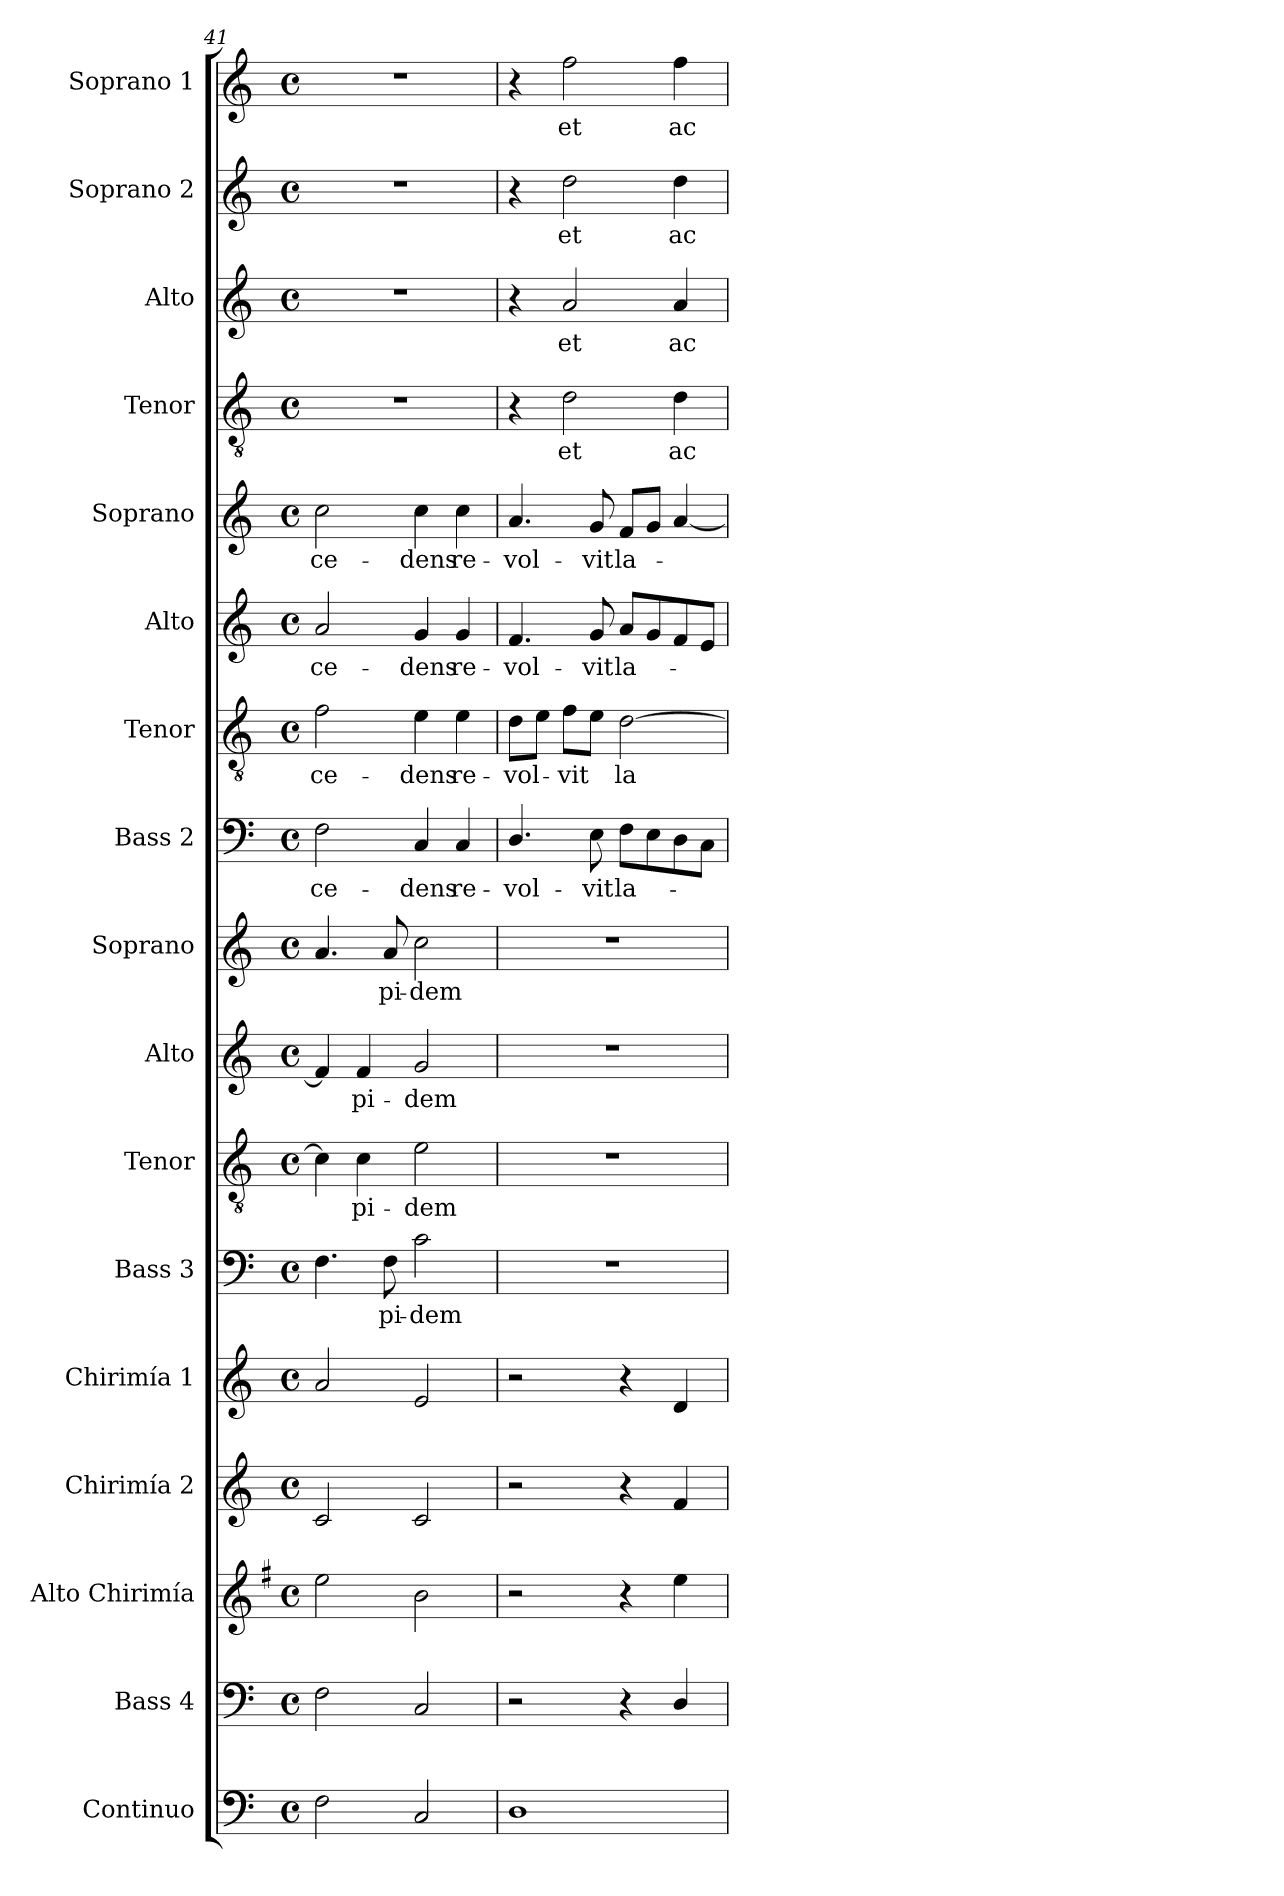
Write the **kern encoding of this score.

**kern	**kern	**kern	**kern	**kern	**kern	**text	**kern	**text	**kern	**text	**kern	**text	**kern	**text	**kern	**text	**kern	**text	**kern	**text	**kern	**text	**kern	**text	**kern	**text	**kern	**text
*part17	*part16	*part15	*part14	*part13	*part12	*part12	*part11	*part11	*part10	*part10	*part9	*part9	*part8	*part8	*part7	*part7	*part6	*part6	*part5	*part5	*part4	*part4	*part3	*part3	*part2	*part2	*part1	*part1
*staff17	*staff16	*staff15	*staff14	*staff13	*staff12	*staff12	*staff11	*staff11	*staff10	*staff10	*staff9	*staff9	*staff8	*staff8	*staff7	*staff7	*staff6	*staff6	*staff5	*staff5	*staff4	*staff4	*staff3	*staff3	*staff2	*staff2	*staff1	*staff1
*I"Continuo	*I"Bass  4	*I"Alto Chirimía	*I"Chirimía 2	*I"Chirimía 1	*I"Bass 3	*	*I"Tenor	*	*I"Alto	*	*I"Soprano	*	*I"Bass 2	*	*I"Tenor	*	*I"Alto	*	*I"Soprano	*	*I"Tenor	*	*I"Alto	*	*I"Soprano 2	*	*I"Soprano 1	*
*I'Cont.	*I'B4.	*I'Alt. Chi.	*I'Chi. 2	*I'Chi. 1	*I'B3.	*	*I'T.	*	*I'A.	*	*I'S.	*	*I'B2.	*	*I'T.	*	*I'A.	*	*I'S.	*	*I'T.	*	*I'A.	*	*I'S.	*	*I'S.	*
*clefF4	*clefF4	*clefG2	*clefG2	*clefG2	*clefF4	*	*clefGv2	*	*clefG2	*	*clefG2	*	*clefF4	*	*clefGv2	*	*clefG2	*	*clefG2	*	*clefGv2	*	*clefG2	*	*clefG2	*	*clefG2	*
*	*	*ITrd4c7	*	*	*	*	*ITrd7c12	*	*	*	*	*	*	*	*ITrd7c12	*	*	*	*	*	*ITrd7c12	*	*	*	*	*	*	*
*k[]	*k[]	*k[]	*k[]	*k[]	*k[]	*	*k[]	*	*k[]	*	*k[]	*	*k[]	*	*k[]	*	*k[]	*	*k[]	*	*k[]	*	*k[]	*	*k[]	*	*k[]	*
*C:	*C:	*C:	*C:	*C:	*C:	*	*C:	*	*C:	*	*C:	*	*C:	*	*C:	*	*C:	*	*C:	*	*C:	*	*C:	*	*C:	*	*C:	*
*M4/4	*M4/4	*M4/4	*M4/4	*M4/4	*M4/4	*	*M4/4	*	*M4/4	*	*M4/4	*	*M4/4	*	*M4/4	*	*M4/4	*	*M4/4	*	*M4/4	*	*M4/4	*	*M4/4	*	*M4/4	*
*met(c)	*met(c)	*met(c)	*met(c)	*met(c)	*met(c)	*	*met(c)	*	*met(c)	*	*met(c)	*	*met(c)	*	*met(c)	*	*met(c)	*	*met(c)	*	*met(c)	*	*met(c)	*	*met(c)	*	*met(c)	*
=41	=41	=41	=41	=41	=41	=41	=41	=41	=41	=41	=41	=41	=41	=41	=41	=41	=41	=41	=41	=41	=41	=41	=41	=41	=41	=41	=41	=41
!	!	!	!	!	!	!	!	!	!	!	!	!	!	!LO:LY:b:color=#000000	!	!	!	!	!	!	!	!	!	!	!	!	!	!
!	!	!	!	!	!	!	!	!	!	!	!	!	!	!	!	!LO:LY:b:color=#000000	!	!	!	!	!	!	!	!	!	!	!	!
!	!	!	!	!	!	!	!	!	!	!	!	!	!	!	!	!	!	!LO:LY:b:color=#000000	!	!	!	!	!	!	!	!	!	!
!	!	!	!	!	!	!	!	!	!	!	!	!	!	!	!	!	!	!	!	!LO:LY:b:color=#000000	!	!	!	!	!	!	!	!
2Fi\	2Fi\	2ai\	2ci/	2ai/	4.Fi\	.	4Ci\]	.	4fi/]	.	4.ai/	.	2Fi\	-ce-	2Fi\	-ce-	2ai/	-ce-	2cci\	-ce-	1r	.	1r	.	1r	.	1r	.
!	!	!	!	!	!	!	!	!LO:LY:b:color=#000000	!	!	!	!	!	!	!	!	!	!	!	!	!	!	!	!	!	!	!	!
!	!	!	!	!	!	!	!	!	!	!LO:LY:b:color=#000000	!	!	!	!	!	!	!	!	!	!	!	!	!	!	!	!	!	!
.	.	.	.	.	.	.	4Ci\	-pi-	4fi/	-pi-	.	.	.	.	.	.	.	.	.	.	.	.	.	.	.	.	.	.
!	!	!	!	!	!	!LO:LY:b:color=#000000	!	!	!	!	!	!	!	!	!	!	!	!	!	!	!	!	!	!	!	!	!	!
!	!	!	!	!	!	!	!	!	!	!	!	!LO:LY:b:color=#000000	!	!	!	!	!	!	!	!	!	!	!	!	!	!	!	!
.	.	.	.	.	8Fi\	-pi-	.	.	.	.	8ai/	-pi-	.	.	.	.	.	.	.	.	.	.	.	.	.	.	.	.
!	!	!	!	!	!	!LO:LY:b:color=#000000	!	!	!	!	!	!	!	!	!	!	!	!	!	!	!	!	!	!	!	!	!	!
!	!	!	!	!	!	!	!	!LO:LY:b:color=#000000	!	!	!	!	!	!	!	!	!	!	!	!	!	!	!	!	!	!	!	!
!	!	!	!	!	!	!	!	!	!	!LO:LY:b:color=#000000	!	!	!	!	!	!	!	!	!	!	!	!	!	!	!	!	!	!
!	!	!	!	!	!	!	!	!	!	!	!	!LO:LY:b:color=#000000	!	!	!	!	!	!	!	!	!	!	!	!	!	!	!	!
!	!	!	!	!	!	!	!	!	!	!	!	!	!	!LO:LY:b:color=#000000	!	!	!	!	!	!	!	!	!	!	!	!	!	!
!	!	!	!	!	!	!	!	!	!	!	!	!	!	!	!	!LO:LY:b:color=#000000	!	!	!	!	!	!	!	!	!	!	!	!
!	!	!	!	!	!	!	!	!	!	!	!	!	!	!	!	!	!	!LO:LY:b:color=#000000	!	!	!	!	!	!	!	!	!	!
!	!	!	!	!	!	!	!	!	!	!	!	!	!	!	!	!	!	!	!	!LO:LY:b:color=#000000	!	!	!	!	!	!	!	!
2Ci/	2Ci/	2ei\	2ci/	2ei/	2ci\	-dem	2Ei\	-dem	2gi/	-dem	2cci\	-dem	4Ci/	-dens	4Ei\	-dens	4gi/	-dens	4cci\	-dens	.	.	.	.	.	.	.	.
!	!	!	!	!	!	!	!	!	!	!	!	!	!	!LO:LY:b:color=#000000	!	!	!	!	!	!	!	!	!	!	!	!	!	!
!	!	!	!	!	!	!	!	!	!	!	!	!	!	!	!	!LO:LY:b:color=#000000	!	!	!	!	!	!	!	!	!	!	!	!
!	!	!	!	!	!	!	!	!	!	!	!	!	!	!	!	!	!	!LO:LY:b:color=#000000	!	!	!	!	!	!	!	!	!	!
!	!	!	!	!	!	!	!	!	!	!	!	!	!	!	!	!	!	!	!	!LO:LY:b:color=#000000	!	!	!	!	!	!	!	!
.	.	.	.	.	.	.	.	.	.	.	.	.	4Ci/	re-	4Ei\	re-	4gi/	re-	4cci\	re-	.	.	.	.	.	.	.	.
!!LO:PB:g=z
=42	=42	=42	=42	=42	=42	=42	=42	=42	=42	=42	=42	=42	=42	=42	=42	=42	=42	=42	=42	=42	=42	=42	=42	=42	=42	=42	=42	=42
!	!	!	!	!	!	!	!	!	!	!	!	!	!	!LO:LY:b:color=#000000	!	!	!	!	!	!	!	!	!	!	!	!	!	!
!	!	!	!	!	!	!	!	!	!	!	!	!	!	!	!	!LO:LY:b:color=#000000	!	!	!	!	!	!	!	!	!	!	!	!
!	!	!	!	!	!	!	!	!	!	!	!	!	!	!	!	!	!	!LO:LY:b:color=#000000	!	!	!	!	!	!	!	!	!	!
!	!	!	!	!	!	!	!	!	!	!	!	!	!	!	!	!	!	!	!	!LO:LY:b:color=#000000	!	!	!	!	!	!	!	!
1Di	2r	2r	2r	2r	1r	.	1r	.	1r	.	1r	.	4.Di/	-vol-	8Di\L	-vol-	4.fi/	-vol-	4.ai/	-vol-	4r	.	4r	.	4r	.	4r	.
.	.	.	.	.	.	.	.	.	.	.	.	.	.	.	8Ei\J	.	.	.	.	.	.	.	.	.	.	.	.	.
!	!	!	!	!	!	!	!	!	!	!	!	!	!	!	!	!LO:LY:b:color=#000000	!	!	!	!	!	!	!	!	!	!	!	!
!	!	!	!	!	!	!	!	!	!	!	!	!	!	!	!	!	!	!	!	!	!	!LO:LY:b:color=#000000	!	!	!	!	!	!
!	!	!	!	!	!	!	!	!	!	!	!	!	!	!	!	!	!	!	!	!	!	!	!	!LO:LY:b:color=#000000	!	!	!	!
!	!	!	!	!	!	!	!	!	!	!	!	!	!	!	!	!	!	!	!	!	!	!	!	!	!	!LO:LY:b:color=#000000	!	!
!	!	!	!	!	!	!	!	!	!	!	!	!	!	!	!	!	!	!	!	!	!	!	!	!	!	!	!	!LO:LY:b:color=#000000
.	.	.	.	.	.	.	.	.	.	.	.	.	.	.	8Fi\L	-vit	.	.	.	.	2Di\	et	2ai/	et	2ddi\	et	2ffi\	et
!	!	!	!	!	!	!	!	!	!	!	!	!	!	!LO:LY:b:color=#000000	!	!	!	!	!	!	!	!	!	!	!	!	!	!
!	!	!	!	!	!	!	!	!	!	!	!	!	!	!	!	!	!	!LO:LY:b:color=#000000	!	!	!	!	!	!	!	!	!	!
!	!	!	!	!	!	!	!	!	!	!	!	!	!	!	!	!	!	!	!	!LO:LY:b:color=#000000	!	!	!	!	!	!	!	!
.	.	.	.	.	.	.	.	.	.	.	.	.	8Ei\	-vit	8Ei\J	.	8gi/	-vit	8gi/	-vit	.	.	.	.	.	.	.	.
!	!	!	!	!	!	!	!	!	!	!	!	!	!	!LO:LY:b:color=#000000	!	!	!	!	!	!	!	!	!	!	!	!	!	!
!	!	!	!	!	!	!	!	!	!	!	!	!	!	!	!	!LO:LY:b:color=#000000	!	!	!	!	!	!	!	!	!	!	!	!
!	!	!	!	!	!	!	!	!	!	!	!	!	!	!	!	!	!	!LO:LY:b:color=#000000	!	!	!	!	!	!	!	!	!	!
!	!	!	!	!	!	!	!	!	!	!	!	!	!	!	!	!	!	!	!	!LO:LY:b:color=#000000	!	!	!	!	!	!	!	!
.	4r	4r	4r	4r	.	.	.	.	.	.	.	.	8Fi\L	la-	[>2Di\	la-	8ai/L	la-	8fi/L	la-	.	.	.	.	.	.	.	.
.	.	.	.	.	.	.	.	.	.	.	.	.	8Ei\	.	.	.	8gi/	.	8gi/J	.	.	.	.	.	.	.	.	.
!	!	!	!	!	!	!	!	!	!	!	!	!	!	!	!	!	!	!	!	!	!	!LO:LY:b:color=#000000	!	!	!	!	!	!
!	!	!	!	!	!	!	!	!	!	!	!	!	!	!	!	!	!	!	!	!	!	!	!	!LO:LY:b:color=#000000	!	!	!	!
!	!	!	!	!	!	!	!	!	!	!	!	!	!	!	!	!	!	!	!	!	!	!	!	!	!	!LO:LY:b:color=#000000	!	!
!	!	!	!	!	!	!	!	!	!	!	!	!	!	!	!	!	!	!	!	!	!	!	!	!	!	!	!	!LO:LY:b:color=#000000
.	4Di/	4ai\	4fi/	4di/	.	.	.	.	.	.	.	.	8Di\	.	.	.	8fi/	.	[<4ai/	.	4Di\	ac-	4ai/	ac-	4ddi\	ac-	4ffi\	ac-
.	.	.	.	.	.	.	.	.	.	.	.	.	8Ci\J	.	.	.	8ei/J	.	.	.	.	.	.	.	.	.	.	.
=	=	=	=	=	=	=	=	=	=	=	=	=	=	=	=	=	=	=	=	=	=	=	=	=	=	=	=	=
*-	*-	*-	*-	*-	*-	*-	*-	*-	*-	*-	*-	*-	*-	*-	*-	*-	*-	*-	*-	*-	*-	*-	*-	*-	*-	*-	*-	*-
